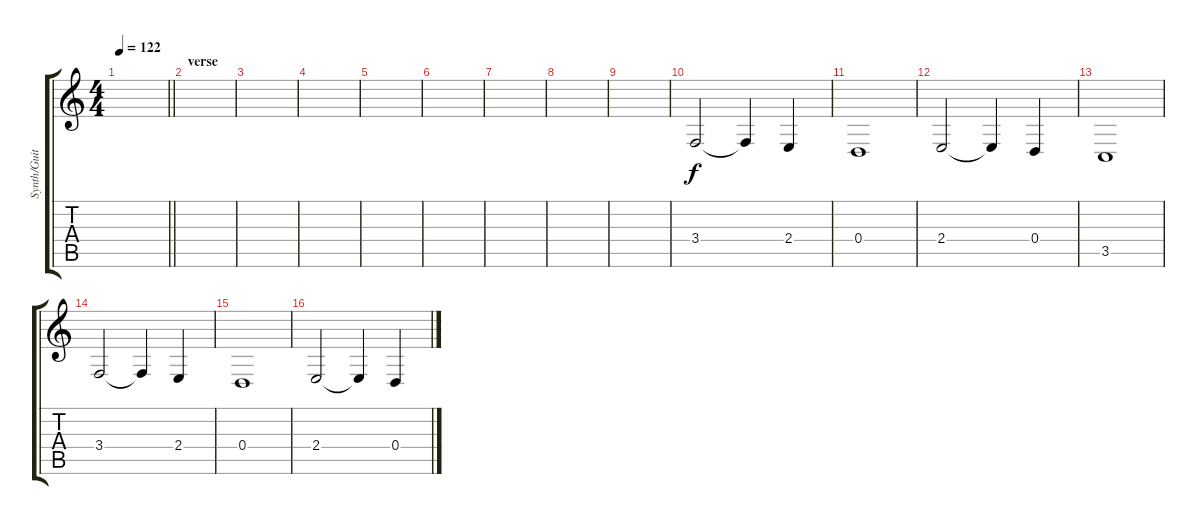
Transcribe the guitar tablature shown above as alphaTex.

\track ("Synth/Guitar" "Synth/Guit") {instrument synthstrings1}
\staff {score tabs}
\tuning (E4 B3 G3 D3 A2 E2) {hide}
\ts (4 4)
\tempo 122
\clef g2
\barLineRight lightlight
\ks c
|
\section ("" "verse")
|
|
|
|
|
|
|
|
3.4.2 3.4{t}.4 2.4.4 |
0.4.1 |
2.4.2 2.4{t}.4 0.4.4 |
3.5.1 |
3.4.2 3.4{t}.4 2.4.4 |
0.4.1 |
2.4.2 2.4{t}.4 0.4.4
